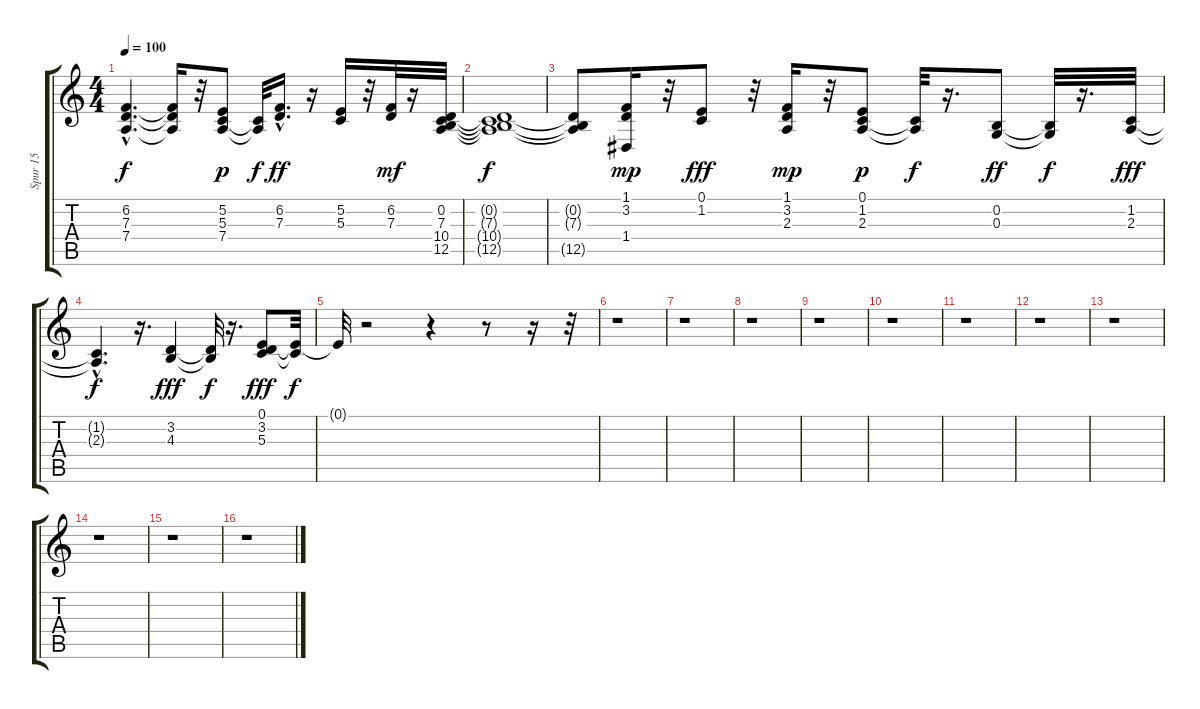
\track ("Spur 15" "Spur 15") {instrument tangoaccordion}
\staff {score tabs}
\tuning (E4 B3 G3 D3 A2 E2) {hide}
\ts (4 4)
\tempo 100
\clef g2
\ks c
(6.2{hac t} 7.3{hac t} 7.4{hac t}).4{d dy f} (6.2{t} 7.3{t} 7.4{t}).16 r.32 (5.2 5.3 7.4).8{dy p} (5.3{t} 7.4{t}).32{dy f} (6.2{hac} 7.3{hac}).16{d dy ff} r.16 (5.2 5.3).16 r.32 (6.2 7.3).32{dy mf} r.16 (0.2 7.3 10.4 12.5).32 |
(0.2{t} 7.3{t} 10.4{t} 12.5{t}).1{dy f} |
(0.2{t} 7.3{t} 12.5{t}).8 (1.1 3.2 1.4).16{dy mp} r.32 (0.1 1.2).8{dy fff} r.32 (1.1 3.2 2.3).16{dy mp} r.32 (0.1 1.2 2.3).8{dy p} (1.2{t} 2.3{t}).32{dy f} r.16{d} (0.2 0.3).8{dy ff} (0.2{t} 0.3{t}).32{dy f} r.16{d} (1.2 2.3).32{dy fff} |
(1.2{hac t} 2.3{hac t}).4{d dy f} r.16{d} (3.2 4.3).4{dy fff} (3.2{t} 4.3{t}).32{dy f} r.16{d} (0.1 3.2 5.3).8{dy fff} (0.1{t} 5.3{t}).32{dy f} |
0.1{t}.32 r.2 r.4 r.8 r.16 r.32 |
r.1 |
r.1 |
r.1 |
r.1 |
r.1 |
r.1 |
r.1 |
r.1 |
r.1 |
r.1 |
r.1
